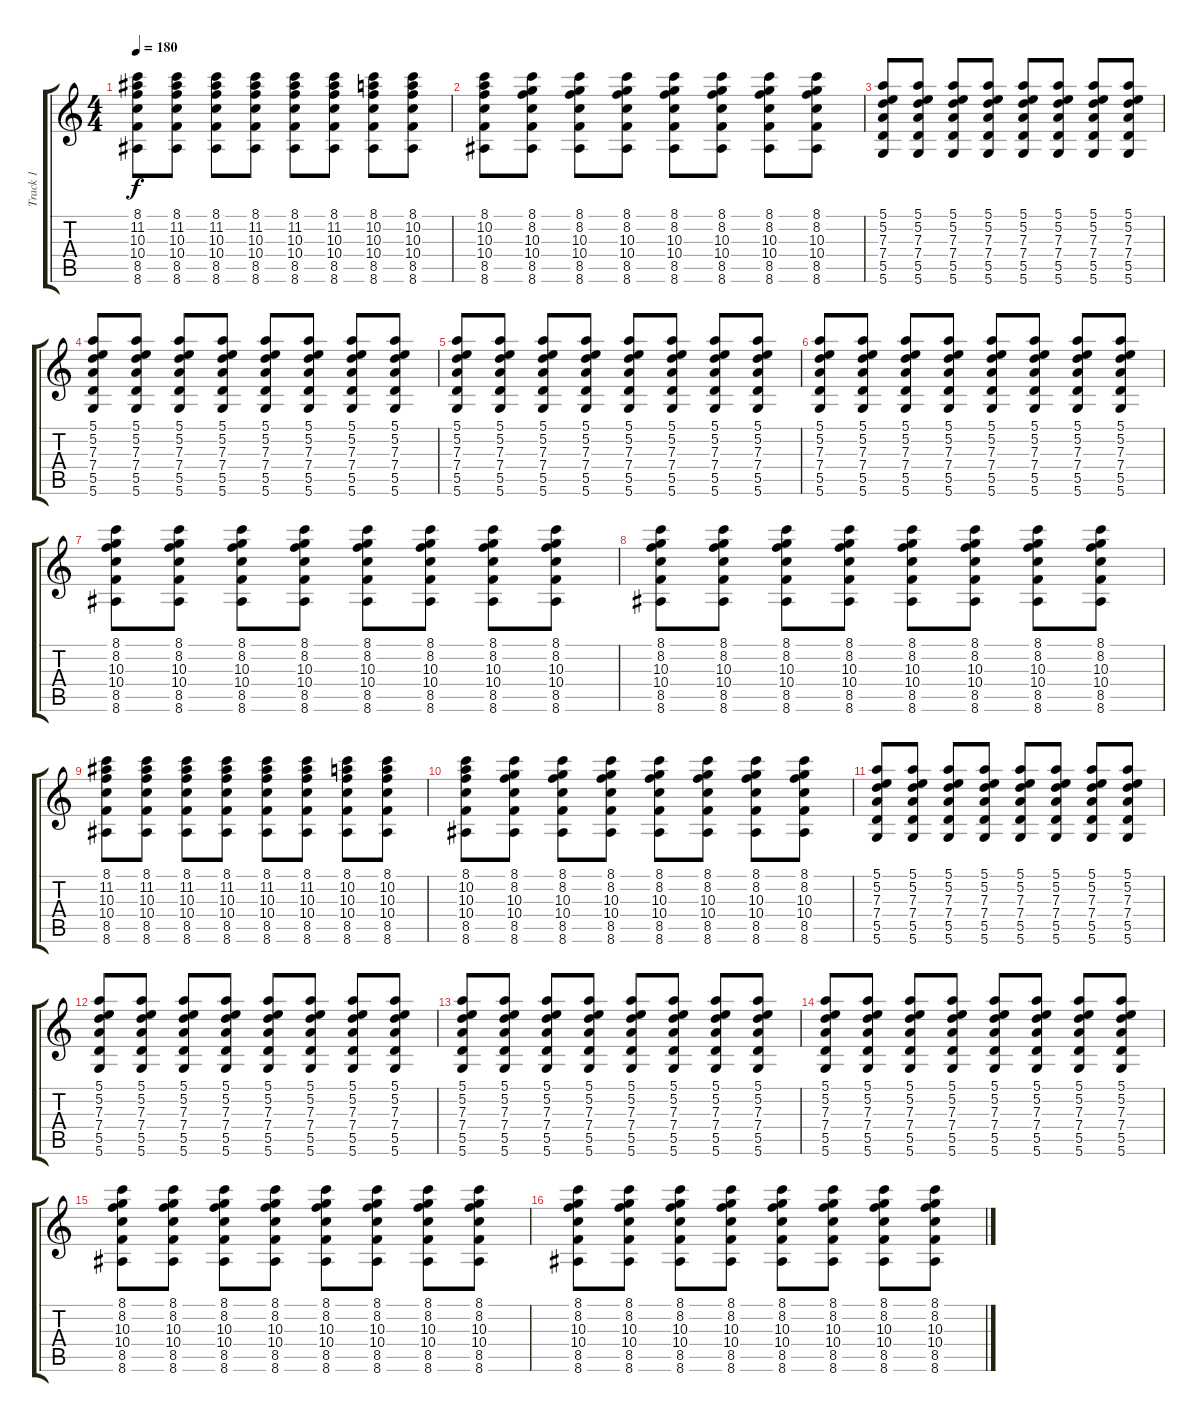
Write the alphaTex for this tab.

\track ("Track 1" "Track 1") {instrument acousticguitarsteel}
\staff {score tabs}
\tuning (E4 B3 G3 D3 A2 D2) {hide}
\ts (4 4)
\tempo 180
\clef g2
\ks c
(8.1 11.2 10.3 10.4 8.5 8.6).8{dy f} (8.1 11.2 10.3 10.4 8.5 8.6).8 (8.1 11.2 10.3 10.4 8.5 8.6).8 (8.1 11.2 10.3 10.4 8.5 8.6).8 (8.1 11.2 10.3 10.4 8.5 8.6).8 (8.1 11.2 10.3 10.4 8.5 8.6).8 (8.1 10.2 10.3 10.4 8.5 8.6).8 (8.1 10.2 10.3 10.4 8.5 8.6).8 |
(8.1 10.2 10.3 10.4 8.5 8.6).8 (8.1 8.2 10.3 10.4 8.5 8.6).8 (8.1 8.2 10.3 10.4 8.5 8.6).8 (8.1 8.2 10.3 10.4 8.5 8.6).8 (8.1 8.2 10.3 10.4 8.5 8.6).8 (8.1 8.2 10.3 10.4 8.5 8.6).8 (8.1 8.2 10.3 10.4 8.5 8.6).8 (8.1 8.2 10.3 10.4 8.5 8.6).8 |
(5.1 5.2 7.3 7.4 5.5 5.6).8 (5.1 5.2 7.3 7.4 5.5 5.6).8 (5.1 5.2 7.3 7.4 5.5 5.6).8 (5.1 5.2 7.3 7.4 5.5 5.6).8 (5.1 5.2 7.3 7.4 5.5 5.6).8 (5.1 5.2 7.3 7.4 5.5 5.6).8 (5.1 5.2 7.3 7.4 5.5 5.6).8 (5.1 5.2 7.3 7.4 5.5 5.6).8 |
(5.1 5.2 7.3 7.4 5.5 5.6).8 (5.1 5.2 7.3 7.4 5.5 5.6).8 (5.1 5.2 7.3 7.4 5.5 5.6).8 (5.1 5.2 7.3 7.4 5.5 5.6).8 (5.1 5.2 7.3 7.4 5.5 5.6).8 (5.1 5.2 7.3 7.4 5.5 5.6).8 (5.1 5.2 7.3 7.4 5.5 5.6).8 (5.1 5.2 7.3 7.4 5.5 5.6).8 |
(5.1 5.2 7.3 7.4 5.5 5.6).8 (5.1 5.2 7.3 7.4 5.5 5.6).8 (5.1 5.2 7.3 7.4 5.5 5.6).8 (5.1 5.2 7.3 7.4 5.5 5.6).8 (5.1 5.2 7.3 7.4 5.5 5.6).8 (5.1 5.2 7.3 7.4 5.5 5.6).8 (5.1 5.2 7.3 7.4 5.5 5.6).8 (5.1 5.2 7.3 7.4 5.5 5.6).8 |
(5.1 5.2 7.3 7.4 5.5 5.6).8 (5.1 5.2 7.3 7.4 5.5 5.6).8 (5.1 5.2 7.3 7.4 5.5 5.6).8 (5.1 5.2 7.3 7.4 5.5 5.6).8 (5.1 5.2 7.3 7.4 5.5 5.6).8 (5.1 5.2 7.3 7.4 5.5 5.6).8 (5.1 5.2 7.3 7.4 5.5 5.6).8 (5.1 5.2 7.3 7.4 5.5 5.6).8 |
(8.1 8.2 10.3 10.4 8.5 8.6).8 (8.1 8.2 10.3 10.4 8.5 8.6).8 (8.1 8.2 10.3 10.4 8.5 8.6).8 (8.1 8.2 10.3 10.4 8.5 8.6).8 (8.1 8.2 10.3 10.4 8.5 8.6).8 (8.1 8.2 10.3 10.4 8.5 8.6).8 (8.1 8.2 10.3 10.4 8.5 8.6).8 (8.1 8.2 10.3 10.4 8.5 8.6).8 |
(8.1 8.2 10.3 10.4 8.5 8.6).8 (8.1 8.2 10.3 10.4 8.5 8.6).8 (8.1 8.2 10.3 10.4 8.5 8.6).8 (8.1 8.2 10.3 10.4 8.5 8.6).8 (8.1 8.2 10.3 10.4 8.5 8.6).8 (8.1 8.2 10.3 10.4 8.5 8.6).8 (8.1 8.2 10.3 10.4 8.5 8.6).8 (8.1 8.2 10.3 10.4 8.5 8.6).8 |
(8.1 11.2 10.3 10.4 8.5 8.6).8 (8.1 11.2 10.3 10.4 8.5 8.6).8 (8.1 11.2 10.3 10.4 8.5 8.6).8 (8.1 11.2 10.3 10.4 8.5 8.6).8 (8.1 11.2 10.3 10.4 8.5 8.6).8 (8.1 11.2 10.3 10.4 8.5 8.6).8 (8.1 10.2 10.3 10.4 8.5 8.6).8 (8.1 10.2 10.3 10.4 8.5 8.6).8 |
(8.1 10.2 10.3 10.4 8.5 8.6).8 (8.1 8.2 10.3 10.4 8.5 8.6).8 (8.1 8.2 10.3 10.4 8.5 8.6).8 (8.1 8.2 10.3 10.4 8.5 8.6).8 (8.1 8.2 10.3 10.4 8.5 8.6).8 (8.1 8.2 10.3 10.4 8.5 8.6).8 (8.1 8.2 10.3 10.4 8.5 8.6).8 (8.1 8.2 10.3 10.4 8.5 8.6).8 |
(5.1 5.2 7.3 7.4 5.5 5.6).8 (5.1 5.2 7.3 7.4 5.5 5.6).8 (5.1 5.2 7.3 7.4 5.5 5.6).8 (5.1 5.2 7.3 7.4 5.5 5.6).8 (5.1 5.2 7.3 7.4 5.5 5.6).8 (5.1 5.2 7.3 7.4 5.5 5.6).8 (5.1 5.2 7.3 7.4 5.5 5.6).8 (5.1 5.2 7.3 7.4 5.5 5.6).8 |
(5.1 5.2 7.3 7.4 5.5 5.6).8 (5.1 5.2 7.3 7.4 5.5 5.6).8 (5.1 5.2 7.3 7.4 5.5 5.6).8 (5.1 5.2 7.3 7.4 5.5 5.6).8 (5.1 5.2 7.3 7.4 5.5 5.6).8 (5.1 5.2 7.3 7.4 5.5 5.6).8 (5.1 5.2 7.3 7.4 5.5 5.6).8 (5.1 5.2 7.3 7.4 5.5 5.6).8 |
(5.1 5.2 7.3 7.4 5.5 5.6).8 (5.1 5.2 7.3 7.4 5.5 5.6).8 (5.1 5.2 7.3 7.4 5.5 5.6).8 (5.1 5.2 7.3 7.4 5.5 5.6).8 (5.1 5.2 7.3 7.4 5.5 5.6).8 (5.1 5.2 7.3 7.4 5.5 5.6).8 (5.1 5.2 7.3 7.4 5.5 5.6).8 (5.1 5.2 7.3 7.4 5.5 5.6).8 |
(5.1 5.2 7.3 7.4 5.5 5.6).8 (5.1 5.2 7.3 7.4 5.5 5.6).8 (5.1 5.2 7.3 7.4 5.5 5.6).8 (5.1 5.2 7.3 7.4 5.5 5.6).8 (5.1 5.2 7.3 7.4 5.5 5.6).8 (5.1 5.2 7.3 7.4 5.5 5.6).8 (5.1 5.2 7.3 7.4 5.5 5.6).8 (5.1 5.2 7.3 7.4 5.5 5.6).8 |
(8.1 8.2 10.3 10.4 8.5 8.6).8 (8.1 8.2 10.3 10.4 8.5 8.6).8 (8.1 8.2 10.3 10.4 8.5 8.6).8 (8.1 8.2 10.3 10.4 8.5 8.6).8 (8.1 8.2 10.3 10.4 8.5 8.6).8 (8.1 8.2 10.3 10.4 8.5 8.6).8 (8.1 8.2 10.3 10.4 8.5 8.6).8 (8.1 8.2 10.3 10.4 8.5 8.6).8 |
(8.1 8.2 10.3 10.4 8.5 8.6).8 (8.1 8.2 10.3 10.4 8.5 8.6).8 (8.1 8.2 10.3 10.4 8.5 8.6).8 (8.1 8.2 10.3 10.4 8.5 8.6).8 (8.1 8.2 10.3 10.4 8.5 8.6).8 (8.1 8.2 10.3 10.4 8.5 8.6).8 (8.1 8.2 10.3 10.4 8.5 8.6).8 (8.1 8.2 10.3 10.4 8.5 8.6).8
